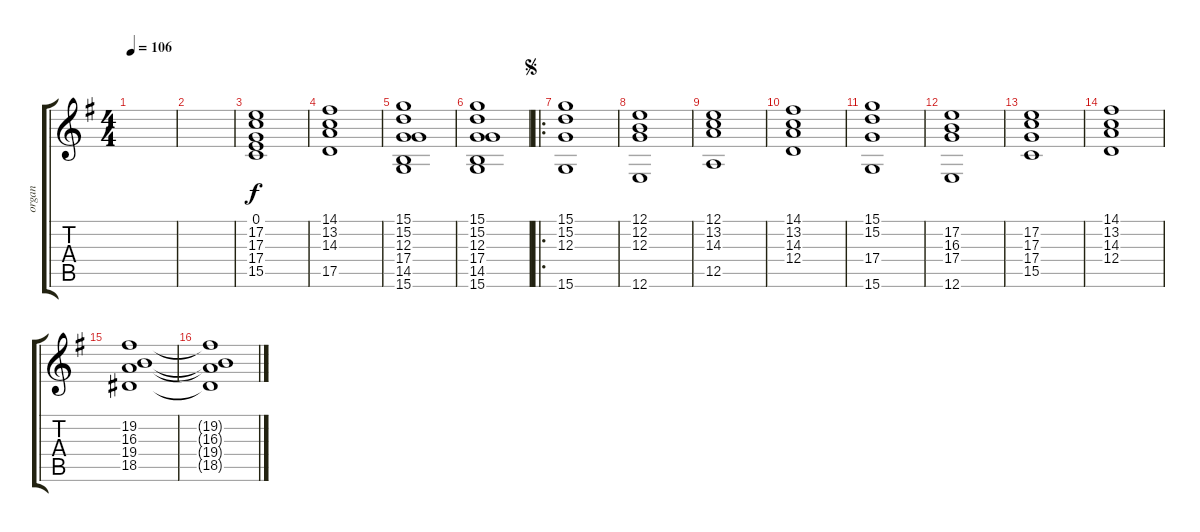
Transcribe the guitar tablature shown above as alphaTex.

\track ("organ" "organ") {instrument rockorgan}
\staff {score tabs}
\tuning (E4 B3 G3 D3 A2 E2) {hide}
\ts (4 4)
\tempo 106
\clef g2
\ks g
|
|
(0.1 17.2 17.3 17.4 15.5).1 |
(14.1 13.2 14.3 17.5).1 |
(15.1 15.2 12.3 17.4 14.5 15.6).1 |
(15.1 15.2 12.3 17.4 14.5 15.6).1 |
\ro
\jump segno
(15.1 15.2 12.3 15.6).1 |
(12.1 12.2 12.3 12.6).1 |
(12.1 13.2 14.3 12.5).1 |
(14.1 13.2 14.3 12.4).1 |
(15.1 15.2 17.4 15.6).1 |
(17.2 16.3 17.4 12.6).1 |
(17.2 17.3 17.4 15.5).1 |
(14.1 13.2 14.3 12.4).1 |
(19.2 16.3 19.4 18.5).1 |
(19.2{t} 16.3{t} 19.4{t} 18.5{t}).1
